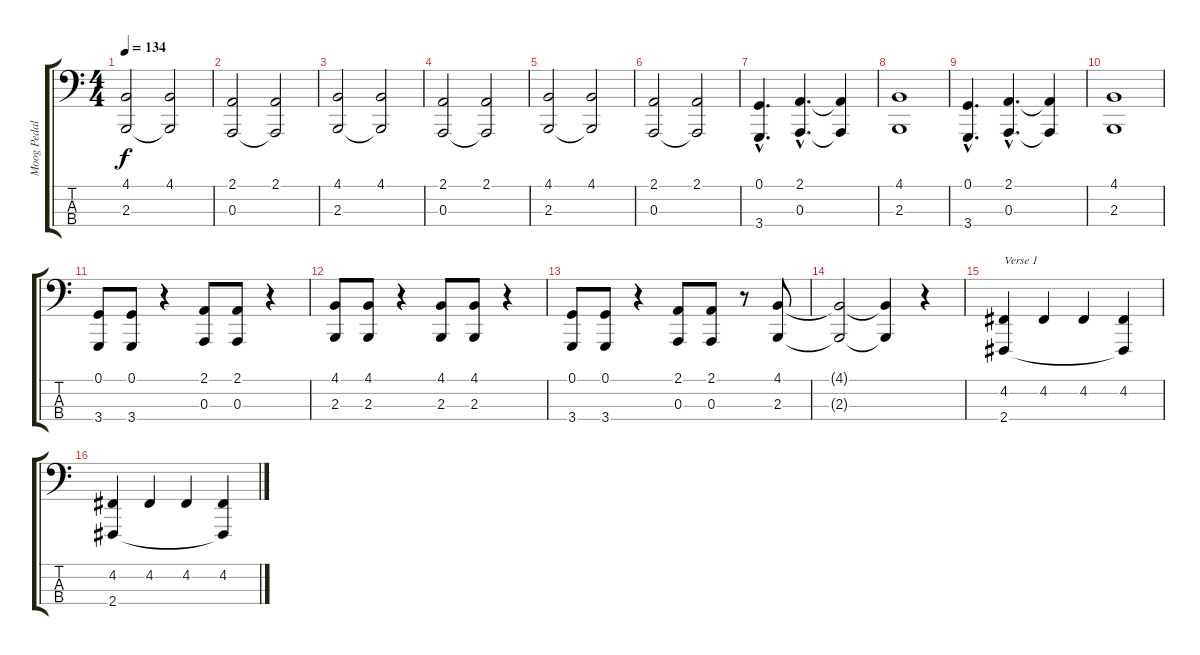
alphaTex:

\track ("Moog Pedals" "Moog Pedal") {instrument lead2sawtooth}
\staff {score tabs}
\tuning (G2 D2 A1 E1) {hide}
\ts (4 4)
\tempo 134
\clef f4
\ks c
(4.1 2.3).2{dy f} (4.1 2.3{t}).2 |
(2.1 0.3).2 (2.1 0.3{t}).2 |
(4.1 2.3).2 (4.1 2.3{t}).2 |
(2.1 0.3).2 (2.1 0.3{t}).2 |
(4.1 2.3).2 (4.1 2.3{t}).2 |
(2.1 0.3).2 (2.1 0.3{t}).2 |
(0.1{hac} 3.4{hac}).4{d} (2.1{hac} 0.3{hac}).4{d} (2.1{t} 0.3{t}).4 |
(4.1 2.3).1 |
(0.1{hac} 3.4{hac}).4{d} (2.1{hac} 0.3{hac}).4{d} (2.1{t} 0.3{t}).4 |
(4.1 2.3).1 |
(0.1 3.4).8 (0.1 3.4).8 r.4 (2.1 0.3).8 (2.1 0.3).8 r.4 |
(4.1 2.3).8 (4.1 2.3).8 r.4 (4.1 2.3).8 (4.1 2.3).8 r.4 |
(0.1 3.4).8 (0.1 3.4).8 r.4 (2.1 0.3).8 (2.1 0.3).8 r.8 (4.1 2.3).8 |
(4.1{t} 2.3{t}).2 (4.1{t} 2.3{t}).4 r.4 |
(4.2 2.4).4{txt "Verse 1"} 4.2.4 4.2.4 (4.2 2.4{t}).4 |
(4.2 2.4).4 4.2.4 4.2.4 (4.2 2.4{t}).4
